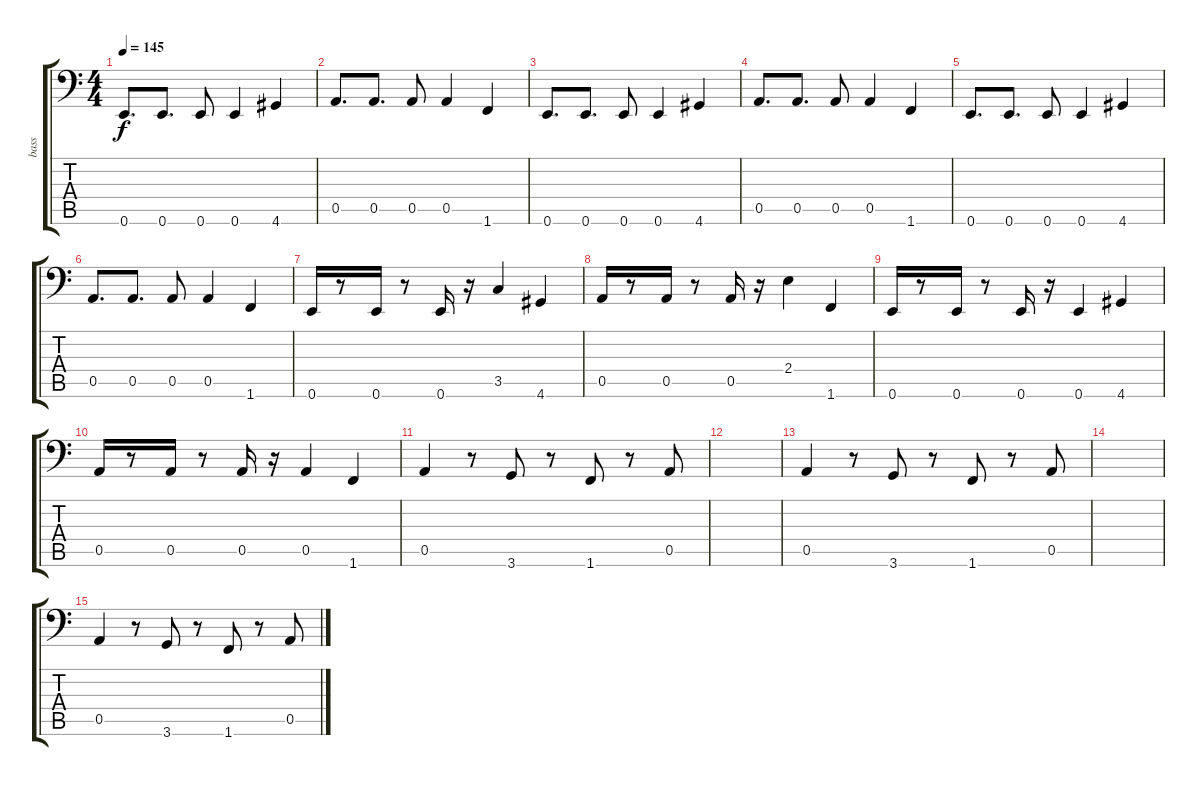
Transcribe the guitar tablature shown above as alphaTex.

\track ("bass" "bass") {instrument acousticbass}
\staff {score tabs}
\tuning (E3 B2 G2 D2 A1 E1) {hide}
\ts (4 4)
\tempo 145
\clef f4
\ks c
0.6.8{d dy f} 0.6.8{d} 0.6.8 0.6.4 4.6.4 |
0.5.8{d} 0.5.8{d} 0.5.8 0.5.4 1.6.4 |
0.6.8{d} 0.6.8{d} 0.6.8 0.6.4 4.6.4 |
0.5.8{d} 0.5.8{d} 0.5.8 0.5.4 1.6.4 |
0.6.8{d} 0.6.8{d} 0.6.8 0.6.4 4.6.4 |
0.5.8{d} 0.5.8{d} 0.5.8 0.5.4 1.6.4 |
0.6.16 r.8 0.6.16 r.8 0.6.16 r.16 3.5.4 4.6.4 |
0.5.16 r.8 0.5.16 r.8 0.5.16 r.16 2.4.4 1.6.4 |
0.6.16 r.8 0.6.16 r.8 0.6.16 r.16 0.6.4 4.6.4 |
0.5.16 r.8 0.5.16 r.8 0.5.16 r.16 0.5.4 1.6.4 |
0.5.4 r.8 3.6.8 r.8 1.6.8 r.8 0.5.8 |
|
0.5.4 r.8 3.6.8 r.8 1.6.8 r.8 0.5.8 |
|
0.5.4 r.8 3.6.8 r.8 1.6.8 r.8 0.5.8
